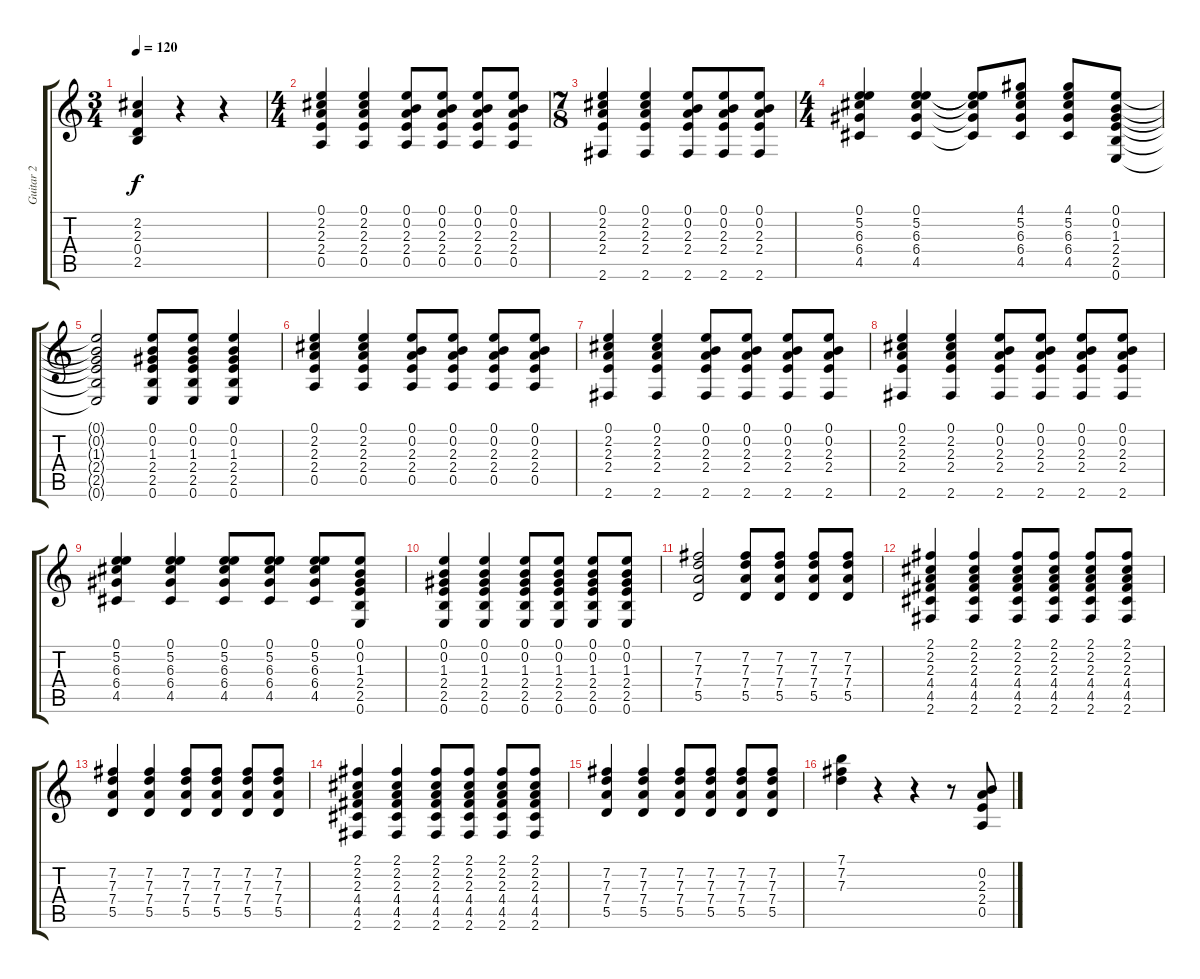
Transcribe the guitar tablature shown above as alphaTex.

\track ("Guitar 2" "Guitar 2") {instrument acousticguitarsteel}
\staff {score tabs}
\tuning (E4 B3 G3 D3 A2 E2) {hide}
\ts (3 4)
\tempo 120
\clef g2
\ks c
(2.2{t} 2.3{t} 0.4{t} 2.5{t}).4{dy f} r.4 r.4 |
\ts (4 4)
(0.1 2.2 2.3 2.4 0.5).4 (0.1 2.2 2.3 2.4 0.5).4 (0.1 0.2 2.3 2.4 0.5).8 (0.1 0.2 2.3 2.4 0.5).8 (0.1 0.2 2.3 2.4 0.5).8 (0.1 0.2 2.3 2.4 0.5).8 |
\ts (7 8)
(0.1 2.2 2.3 2.4 2.6).4 (0.1 2.2 2.3 2.4 2.6).4 (0.1 0.2 2.3 2.4 2.6).8 (0.1 0.2 2.3 2.4 2.6).8 (0.1 0.2 2.3 2.4 2.6).8 |
\ts (4 4)
(0.1 5.2 6.3 6.4 4.5).4 (0.1 5.2 6.3 6.4 4.5).4 (0.1{t} 5.2{t} 6.3{t} 6.4{t} 4.5{t}).8 (4.1 5.2 6.3 6.4 4.5).8 (4.1 5.2 6.3 6.4 4.5).8 (0.1 0.2 1.3 2.4 2.5 0.6).8 |
(0.1{t} 0.2{t} 1.3{t} 2.4{t} 2.5{t} 0.6{t}).2 (0.1 0.2 1.3 2.4 2.5 0.6).8 (0.1 0.2 1.3 2.4 2.5 0.6).8 (0.1 0.2 1.3 2.4 2.5 0.6).4 |
(0.1 2.2 2.3 2.4 0.5).4 (0.1 2.2 2.3 2.4 0.5).4 (0.1 0.2 2.3 2.4 0.5).8 (0.1 0.2 2.3 2.4 0.5).8 (0.1 0.2 2.3 2.4 0.5).8 (0.1 0.2 2.3 2.4 0.5).8 |
(0.1 2.2 2.3 2.4 2.6).4 (0.1 2.2 2.3 2.4 2.6).4 (0.1 0.2 2.3 2.4 2.6).8 (0.1 0.2 2.3 2.4 2.6).8 (0.1 0.2 2.3 2.4 2.6).8 (0.1 0.2 2.3 2.4 2.6).8 |
(0.1 2.2 2.3 2.4 2.6).4 (0.1 2.2 2.3 2.4 2.6).4 (0.1 0.2 2.3 2.4 2.6).8 (0.1 0.2 2.3 2.4 2.6).8 (0.1 0.2 2.3 2.4 2.6).8 (0.1 0.2 2.3 2.4 2.6).8 |
(0.1 5.2 6.3 6.4 4.5).4 (0.1 5.2 6.3 6.4 4.5).4 (0.1 5.2 6.3 6.4 4.5).8 (0.1 5.2 6.3 6.4 4.5).8 (0.1 5.2 6.3 6.4 4.5).8 (0.1 0.2 1.3 2.4 2.5 0.6).8 |
(0.1 0.2 1.3 2.4 2.5 0.6).4 (0.1 0.2 1.3 2.4 2.5 0.6).4 (0.1 0.2 1.3 2.4 2.5 0.6).8 (0.1 0.2 1.3 2.4 2.5 0.6).8 (0.1 0.2 1.3 2.4 2.5 0.6).8 (0.1 0.2 1.3 2.4 2.5 0.6).8 |
(7.2 7.3 7.4 5.5).2 (7.2 7.3 7.4 5.5).8 (7.2 7.3 7.4 5.5).8 (7.2 7.3 7.4 5.5).8 (7.2 7.3 7.4 5.5).8 |
(2.1 2.2 2.3 4.4 4.5 2.6).4 (2.1 2.2 2.3 4.4 4.5 2.6).4 (2.1 2.2 2.3 4.4 4.5 2.6).8 (2.1 2.2 2.3 4.4 4.5 2.6).8 (2.1 2.2 2.3 4.4 4.5 2.6).8 (2.1 2.2 2.3 4.4 4.5 2.6).8 |
(7.2 7.3 7.4 5.5).4 (7.2 7.3 7.4 5.5).4 (7.2 7.3 7.4 5.5).8 (7.2 7.3 7.4 5.5).8 (7.2 7.3 7.4 5.5).8 (7.2 7.3 7.4 5.5).8 |
(2.1 2.2 2.3 4.4 4.5 2.6).4 (2.1 2.2 2.3 4.4 4.5 2.6).4 (2.1 2.2 2.3 4.4 4.5 2.6).8 (2.1 2.2 2.3 4.4 4.5 2.6).8 (2.1 2.2 2.3 4.4 4.5 2.6).8 (2.1 2.2 2.3 4.4 4.5 2.6).8 |
(7.2 7.3 7.4 5.5).4 (7.2 7.3 7.4 5.5).4 (7.2 7.3 7.4 5.5).8 (7.2 7.3 7.4 5.5).8 (7.2 7.3 7.4 5.5).8 (7.2 7.3 7.4 5.5).8 |
(7.1 7.2 7.3).4 r.4 r.4 r.8 (0.2 2.3 2.4 0.5).8
